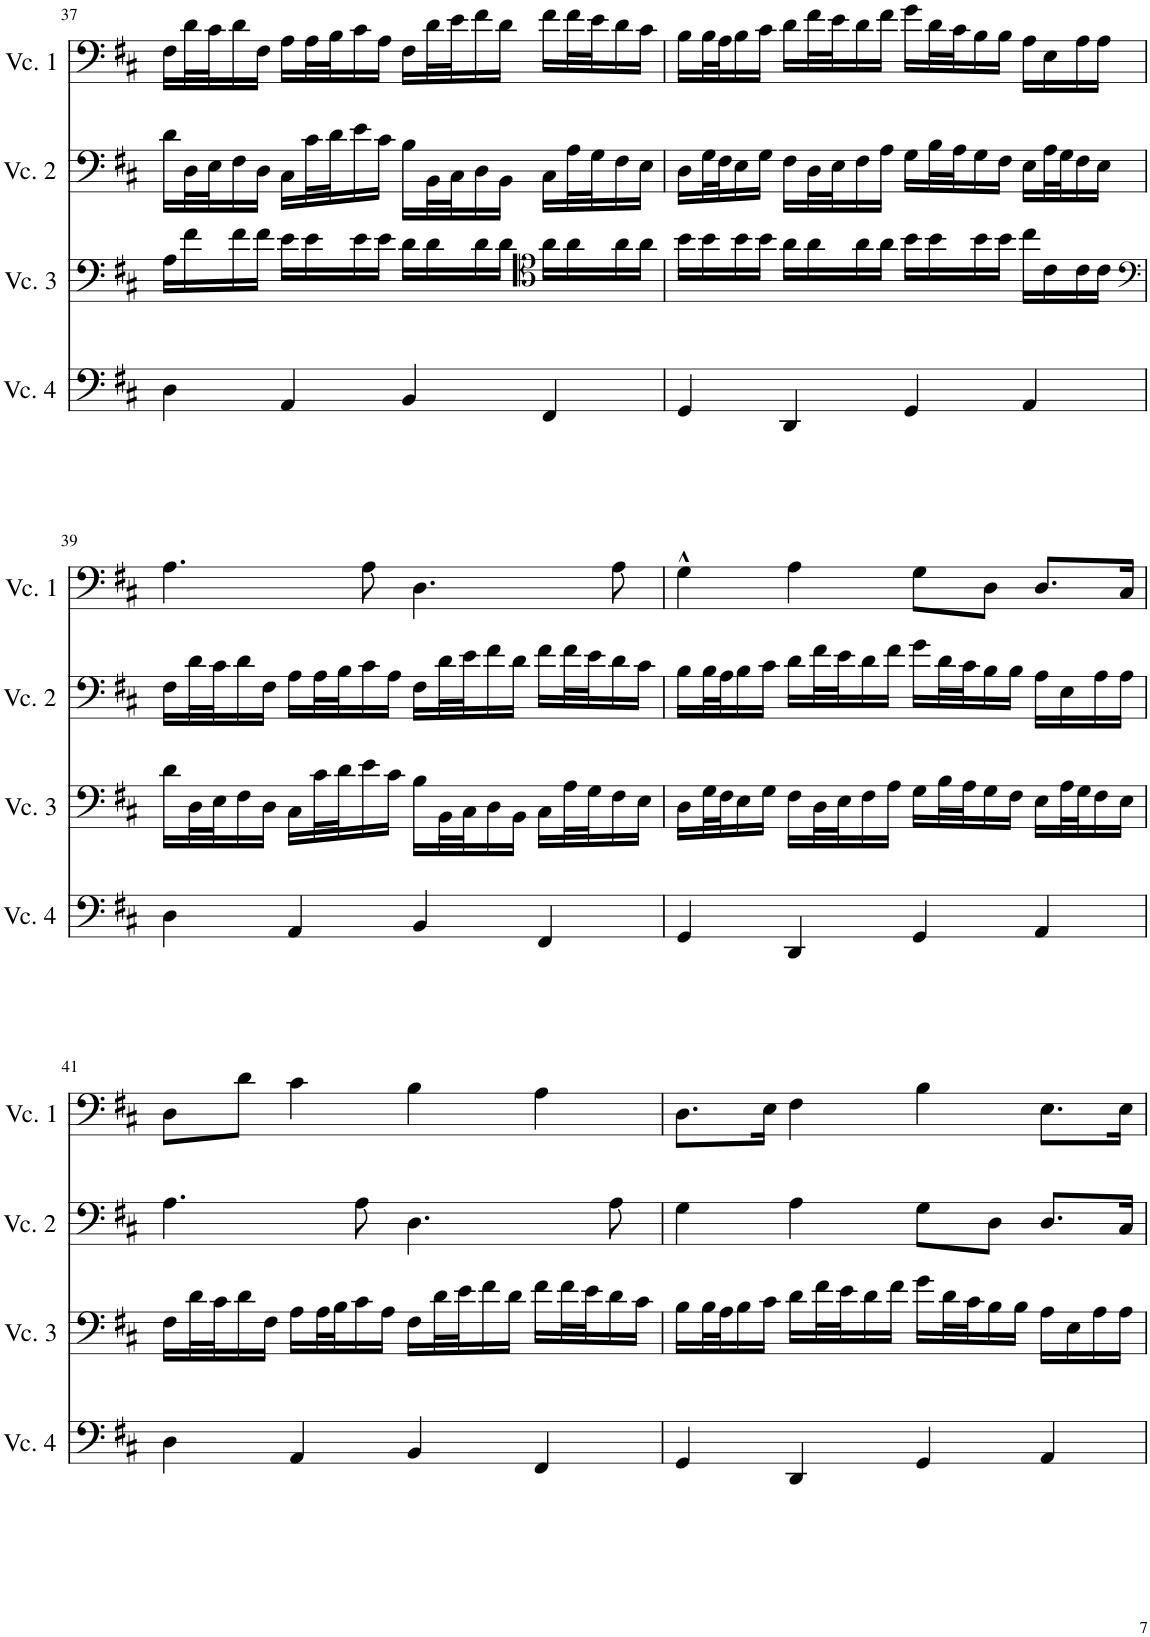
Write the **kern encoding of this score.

**kern	**kern	**kern	**kern
*part4	*part3	*part2	*part1
*staff4	*staff3	*staff2	*staff1
*I"Cello 4	*I"Cello 3	*I"Cello 2	*I"Cello 1
!!LO:PB:g=z
*clefF4	*clefF4	*clefF4	*clefF4
*k[f#c#]	*k[f#c#]	*k[f#c#]	*k[f#c#]
*M4/4	*M4/4	*M4/4	*M4/4
*met(c)	*met(c)	*met(c)	*met(c)
=37	=37	=37	=37
4D\	16A\LL	16d\LL	16F#\LL
.	16f#\	32D\L	32d\L
.	.	32E\J	32c#\J
.	16f#\	16F#\	16d\
.	16f#\JJ	16D\JJ	16F#\JJ
4AA/	16e\LL	16C#\LL	16A\LL
.	16e\	32c#\L	32A\L
.	.	32d\J	32B\J
.	16e\	16e\	16c#\
.	16e\JJ	16c#\JJ	16A\JJ
4BB/	16d\LL	16B\LL	16F#\LL
.	16d\	32BB\L	32d\L
.	.	32C#\J	32e\J
.	16d\	16D\	16f#\
.	16d\JJ	16BB\JJ	16d\JJ
*	*clefC4	*	*
4FF#/	16a\LL	16C#\LL	16f#\LL
.	16a\	32A\L	32f#\L
.	.	32G\J	32e\J
.	16a\	16F#\	16d\
.	16a\JJ	16E\JJ	16c#\JJ
=38	=38	=38	=38
4GG/	16b\LL	16D\LL	16B\LL
.	16b\	32G\L	32B\L
.	.	32F#\J	32A\J
.	16b\	16E\	16B\
.	16b\JJ	16G\JJ	16c#\JJ
4DD/	16a\LL	16F#\LL	16d\LL
.	16a\	32D\L	32f#\L
.	.	32E\J	32e\J
.	16a\	16F#\	16d\
.	16a\JJ	16A\JJ	16f#\JJ
4GG/	16b\LL	16G\LL	16g\LL
.	16b\	32B\L	32d\L
.	.	32A\J	32c#\J
.	16b\	16G\	16B\
.	16b\JJ	16F#\JJ	16B\JJ
4AA/	16cc#\LL	16E\LL	16A\LL
.	16c#\	32A\L	16E\
.	.	32G\J	.
.	16c#\	16F#\	16A\
.	16c#\JJ	16E\JJ	16A\JJ
!!LO:LB:g=z
=39	=39	=39	=39
*	*clefF4	*	*
4D\	16d\LL	16F#\LL	4.A\
.	32D\L	32d\L	.
.	32E\J	32c#\J	.
.	16F#\	16d\	.
.	16D\JJ	16F#\JJ	.
4AA/	16C#\LL	16A\LL	.
.	32c#\L	32A\L	.
.	32d\J	32B\J	.
.	16e\	16c#\	8A\
.	16c#\JJ	16A\JJ	.
4BB/	16B\LL	16F#\LL	4.D\
.	32BB\L	32d\L	.
.	32C#\J	32e\J	.
.	16D\	16f#\	.
.	16BB\JJ	16d\JJ	.
4FF#/	16C#\LL	16f#\LL	.
.	32A\L	32f#\L	.
.	32G\J	32e\J	.
.	16F#\	16d\	8A\
.	16E\JJ	16c#\JJ	.
=40	=40	=40	=40
4GG/	16D\LL	16B\LL	4G^^\
.	32G\L	32B\L	.
.	32F#\J	32A\J	.
.	16E\	16B\	.
.	16G\JJ	16c#\JJ	.
4DD/	16F#\LL	16d\LL	4A\
.	32D\L	32f#\L	.
.	32E\J	32e\J	.
.	16F#\	16d\	.
.	16A\JJ	16f#\JJ	.
4GG/	16G\LL	16g\LL	8G\L
.	32B\L	32d\L	.
.	32A\J	32c#\J	.
.	16G\	16B\	8D\J
.	16F#\JJ	16B\JJ	.
4AA/	16E\LL	16A\LL	8.D/L
.	32A\L	16E\	.
.	32G\J	.	.
.	16F#\	16A\	.
.	16E\JJ	16A\JJ	16C#/Jk
!!LO:LB:g=z
=41	=41	=41	=41
4D\	16F#\LL	4.A\	8D\L
.	32d\L	.	.
.	32c#\J	.	.
.	16d\	.	8d\J
.	16F#\JJ	.	.
4AA/	16A\LL	.	4c#\
.	32A\L	.	.
.	32B\J	.	.
.	16c#\	8A\	.
.	16A\JJ	.	.
4BB/	16F#\LL	4.D\	4B\
.	32d\L	.	.
.	32e\J	.	.
.	16f#\	.	.
.	16d\JJ	.	.
4FF#/	16f#\LL	.	4A\
.	32f#\L	.	.
.	32e\J	.	.
.	16d\	8A\	.
.	16c#\JJ	.	.
=42	=42	=42	=42
4GG/	16B\LL	4G\	8.D\L
.	32B\L	.	.
.	32A\J	.	.
.	16B\	.	.
.	16c#\JJ	.	16E\Jk
4DD/	16d\LL	4A\	4F#\
.	32f#\L	.	.
.	32e\J	.	.
.	16d\	.	.
.	16f#\JJ	.	.
4GG/	16g\LL	8G\L	4B\
.	32d\L	.	.
.	32c#\J	.	.
.	16B\	8D\J	.
.	16B\JJ	.	.
4AA/	16A\LL	8.D/L	8.E\L
.	16E\	.	.
.	16A\	.	.
.	16A\JJ	16C#/Jk	16E\Jk
=	=	=	=
*-	*-	*-	*-
